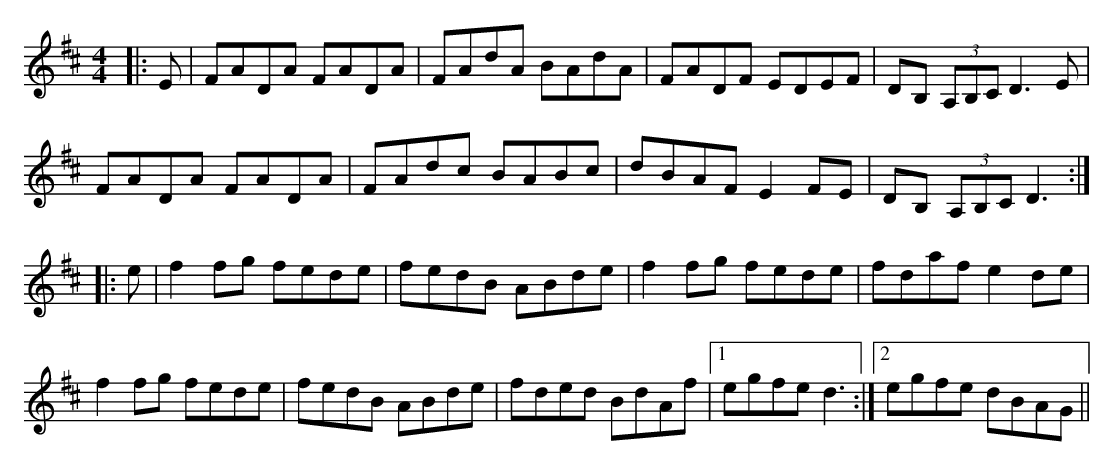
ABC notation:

X:1
M:4/4
K:D
|:E|FADA FADA|FAdA BAdA|FADF EDEF|DB, (3A,B,C D3E|
FADA FADA|FAdc BABc|dBAF E2 FE|DB, (3A,B,C D3:|
|:e|f2fg fede|fedB ABde|f2fg fede|fdaf e2de|
f2fg fede|fedB ABde|fded BdAf|1 egfe d3:|2 egfe dBAG||
